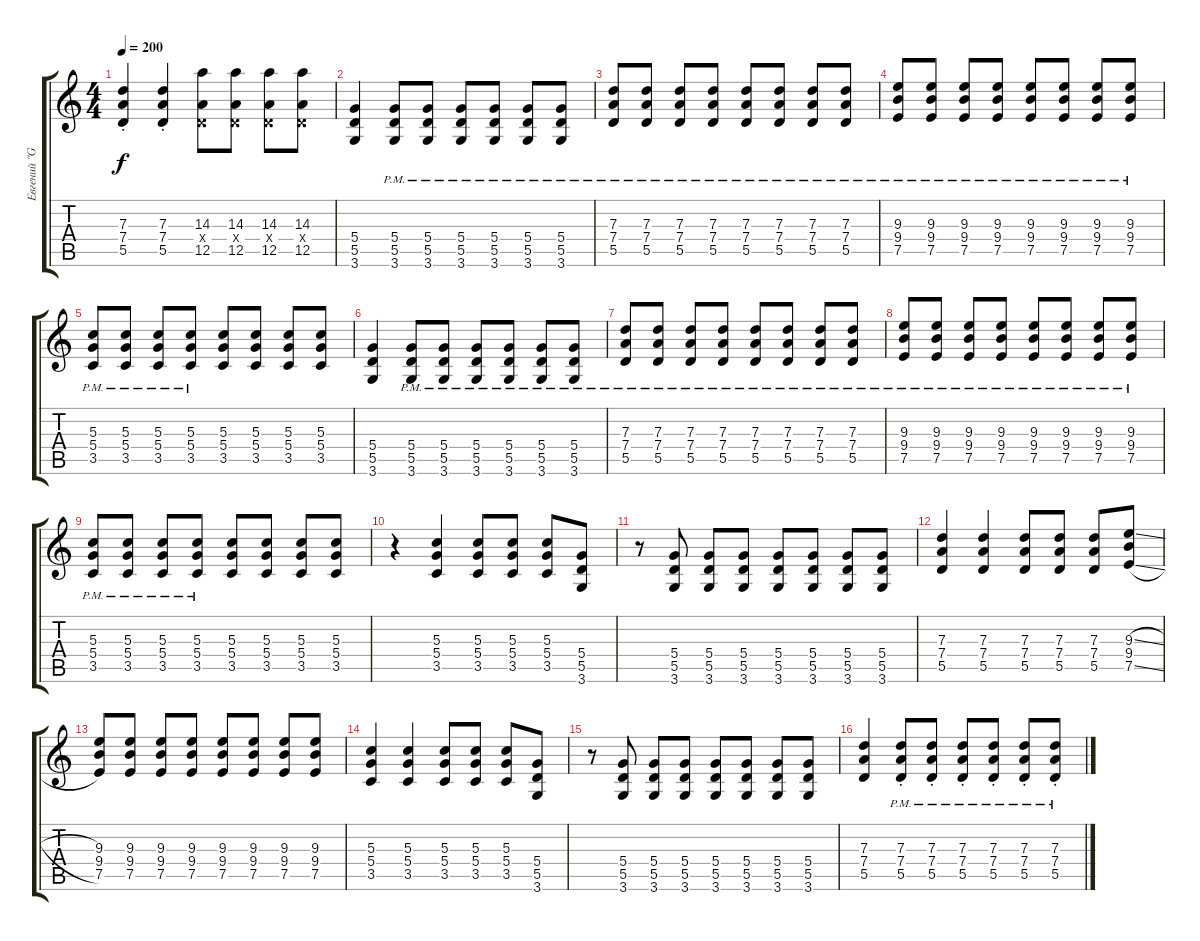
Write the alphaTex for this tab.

\track ("Евгений \"Green\" Жигулёв" "Евгений \"G") {instrument overdrivenguitar}
\staff {score tabs}
\tuning (E4 B3 G3 D3 A2 E2) {hide}
\ts (4 4)
\tempo 200
\clef g2
\ks c
(7.3{st} 7.4{st} 5.5{st}).4{dy f} (7.3{st} 7.4{st} 5.5{st}).4 (14.3 0.4{x} 12.5).8 (14.3 0.4{x} 12.5).8 (14.3 0.4{x} 12.5).8 (14.3 0.4{x} 12.5).8 |
(5.4 5.5 3.6).4 (5.4{pm} 5.5{pm} 3.6{pm}).8 (5.4{pm} 5.5{pm} 3.6{pm}).8 (5.4{pm} 5.5{pm} 3.6{pm}).8 (5.4{pm} 5.5{pm} 3.6{pm}).8 (5.4{pm} 5.5{pm} 3.6{pm}).8 (5.4{pm} 5.5{pm} 3.6{pm}).8 |
(7.3{pm} 7.4{pm} 5.5{pm}).8 (7.3{pm} 7.4{pm} 5.5{pm}).8 (7.3{pm} 7.4{pm} 5.5{pm}).8 (7.3{pm} 7.4{pm} 5.5{pm}).8 (7.3{pm} 7.4{pm} 5.5{pm}).8 (7.3{pm} 7.4{pm} 5.5{pm}).8 (7.3{pm} 7.4{pm} 5.5{pm}).8 (7.3{pm} 7.4{pm} 5.5{pm}).8 |
(9.3{pm} 9.4{pm} 7.5{pm}).8 (9.3{pm} 9.4{pm} 7.5{pm}).8 (9.3{pm} 9.4{pm} 7.5{pm}).8 (9.3{pm} 9.4{pm} 7.5{pm}).8 (9.3{pm} 9.4{pm} 7.5{pm}).8 (9.3{pm} 9.4{pm} 7.5{pm}).8 (9.3{pm} 9.4{pm} 7.5{pm}).8 (9.3{pm} 9.4{pm} 7.5{pm}).8 |
(5.3{pm} 5.4{pm} 3.5{pm}).8 (5.3{pm} 5.4{pm} 3.5{pm}).8 (5.3{pm} 5.4{pm} 3.5{pm}).8 (5.3{pm} 5.4{pm} 3.5{pm}).8 (5.3 5.4 3.5).8 (5.3 5.4 3.5).8 (5.3 5.4 3.5).8 (5.3 5.4 3.5).8 |
(5.4 5.5 3.6).4 (5.4{pm} 5.5{pm} 3.6{pm}).8 (5.4{pm} 5.5{pm} 3.6{pm}).8 (5.4{pm} 5.5{pm} 3.6{pm}).8 (5.4{pm} 5.5{pm} 3.6{pm}).8 (5.4{pm} 5.5{pm} 3.6{pm}).8 (5.4{pm} 5.5{pm} 3.6{pm}).8 |
(7.3{pm} 7.4{pm} 5.5{pm}).8 (7.3{pm} 7.4{pm} 5.5{pm}).8 (7.3{pm} 7.4{pm} 5.5{pm}).8 (7.3{pm} 7.4{pm} 5.5{pm}).8 (7.3{pm} 7.4{pm} 5.5{pm}).8 (7.3{pm} 7.4{pm} 5.5{pm}).8 (7.3{pm} 7.4{pm} 5.5{pm}).8 (7.3{pm} 7.4{pm} 5.5{pm}).8 |
(9.3{pm} 9.4{pm} 7.5{pm}).8 (9.3{pm} 9.4{pm} 7.5{pm}).8 (9.3{pm} 9.4{pm} 7.5{pm}).8 (9.3{pm} 9.4{pm} 7.5{pm}).8 (9.3{pm} 9.4{pm} 7.5{pm}).8 (9.3{pm} 9.4{pm} 7.5{pm}).8 (9.3{pm} 9.4{pm} 7.5{pm}).8 (9.3{pm} 9.4{pm} 7.5{pm}).8 |
(5.3{pm} 5.4{pm} 3.5{pm}).8 (5.3{pm} 5.4{pm} 3.5{pm}).8 (5.3{pm} 5.4{pm} 3.5{pm}).8 (5.3{pm} 5.4{pm} 3.5{pm}).8 (5.3 5.4 3.5).8 (5.3 5.4 3.5).8 (5.3 5.4 3.5).8 (5.3 5.4 3.5).8 |
r.4 (5.3 5.4 3.5).4 (5.3 5.4 3.5).8 (5.3 5.4 3.5).8 (5.3 5.4 3.5).8 (5.4 5.5 3.6).8 |
r.8 (5.4 5.5 3.6).8 (5.4 5.5 3.6).8 (5.4 5.5 3.6).8 (5.4 5.5 3.6).8 (5.4 5.5 3.6).8 (5.4 5.5 3.6).8 (5.4 5.5 3.6).8 |
(7.3 7.4 5.5).4 (7.3 7.4 5.5).4 (7.3 7.4 5.5).8 (7.3 7.4 5.5).8 (7.3 7.4 5.5).8 (9.3{sl} 9.4 7.5{sl}).8 |
(9.3 9.4 7.5).8 (9.3 9.4 7.5).8 (9.3 9.4 7.5).8 (9.3 9.4 7.5).8 (9.3 9.4 7.5).8 (9.3 9.4 7.5).8 (9.3 9.4 7.5).8 (9.3 9.4 7.5).8 |
(5.3 5.4 3.5).4 (5.3 5.4 3.5).4 (5.3 5.4 3.5).8 (5.3 5.4 3.5).8 (5.3 5.4 3.5).8 (5.4 5.5 3.6).8 |
r.8 (5.4 5.5 3.6).8 (5.4 5.5 3.6).8 (5.4 5.5 3.6).8 (5.4 5.5 3.6).8 (5.4 5.5 3.6).8 (5.4 5.5 3.6).8 (5.4 5.5 3.6).8 |
(7.3 7.4 5.5).4 (7.3{pm st} 7.4{pm st} 5.5{pm st}).8 (7.3{pm st} 7.4{pm st} 5.5{pm st}).8 (7.3{pm st} 7.4{pm st} 5.5{pm st}).8 (7.3{pm st} 7.4{pm st} 5.5{pm st}).8 (7.3{pm st} 7.4{pm st} 5.5{pm st}).8 (7.3{pm st} 7.4{pm st} 5.5{pm st}).8
